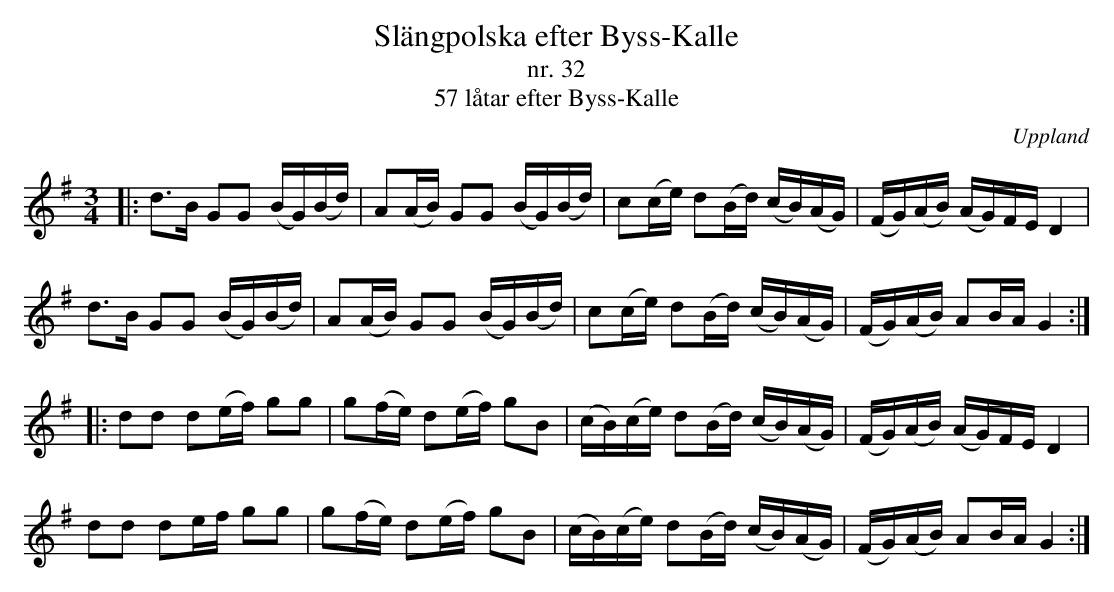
X:1
T: Slängpolska efter Byss-Kalle
T:
T: nr. 32
T: 57 låtar efter Byss-Kalle
O: Uppland
M: 3/4
L: 1/16
K: G
|: d2>B2 G2G2 (BG)(Bd) | A2(AB) G2G2 (BG)(Bd) | c2(ce) d2(Bd) (cB)(AG) | (FG)(AB) (AG)FE D4 |
d2>B2 G2G2 (BG)(Bd) | A2(AB) G2G2 (BG)(Bd) | c2(ce) d2(Bd) (cB)(AG) | (FG)(AB) A2BA G4 :|
|: d2d2 d2(ef) g2g2 | g2(fe) d2(ef) g2B2 | (cB)(ce) d2(Bd) (cB)(AG) | (FG)(AB) (AG)FE D4 |
d2d2 d2ef g2g2 | g2(fe) d2(ef) g2B2 | (cB)(ce) d2(Bd) (cB)(AG) | (FG)(AB) A2BA G4 :|
